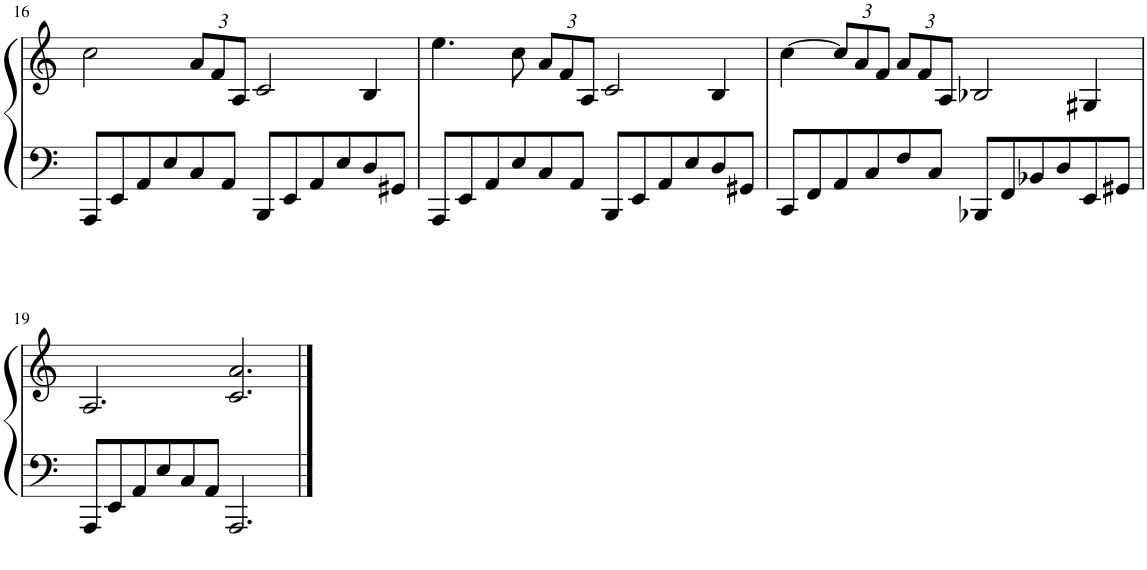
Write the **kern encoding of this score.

**kern	**kern
*part1	*part1
*staff2	*staff1
*I"Piano	*
!!LO:PB:g=z
*clefF4	*clefG2
*k[]	*k[]
*M6/4	*M6/4
=16	=16
8AAA/L	2cc\
8EE/	.
8AA/	.
8E/	.
*	*Xbrackettup
8C/	12a/L
.	12f/
8AA/J	.
.	12A/J
8BBB/L	2c/
8EE/	.
8AA/	.
8E/	.
8D/	4B/
8GG#X/J	.
=17	=17
8AAA/L	4.ee\
8EE/	.
8AA/	.
8E/	8cc\
8C/	12a/L
.	12f/
8AA/J	.
.	12A/J
8BBB/L	2c/
8EE/	.
8AA/	.
8E/	.
8D/	4B/
8GG#X/J	.
=18	=18
8CC/L	[4cc\
8FF/	.
8AA/	12cc/L]
.	12a/
8C/	.
.	12f/J
8F/	12a/L
.	12f/
8C/J	.
.	12A/J
8BBB-X/L	2B-X/
8FF/	.
8BB-X/	.
8D/	.
8EE/	4G#X/
8GG#X/J	.
!!LO:LB:g=z
=19	=19
8AAA/L	2.A/
8EE/	.
8AA/	.
8E/	.
8C/	.
8AA/J	.
2.AAA/	2.c/ 2.a/
==	==
*-	*-
